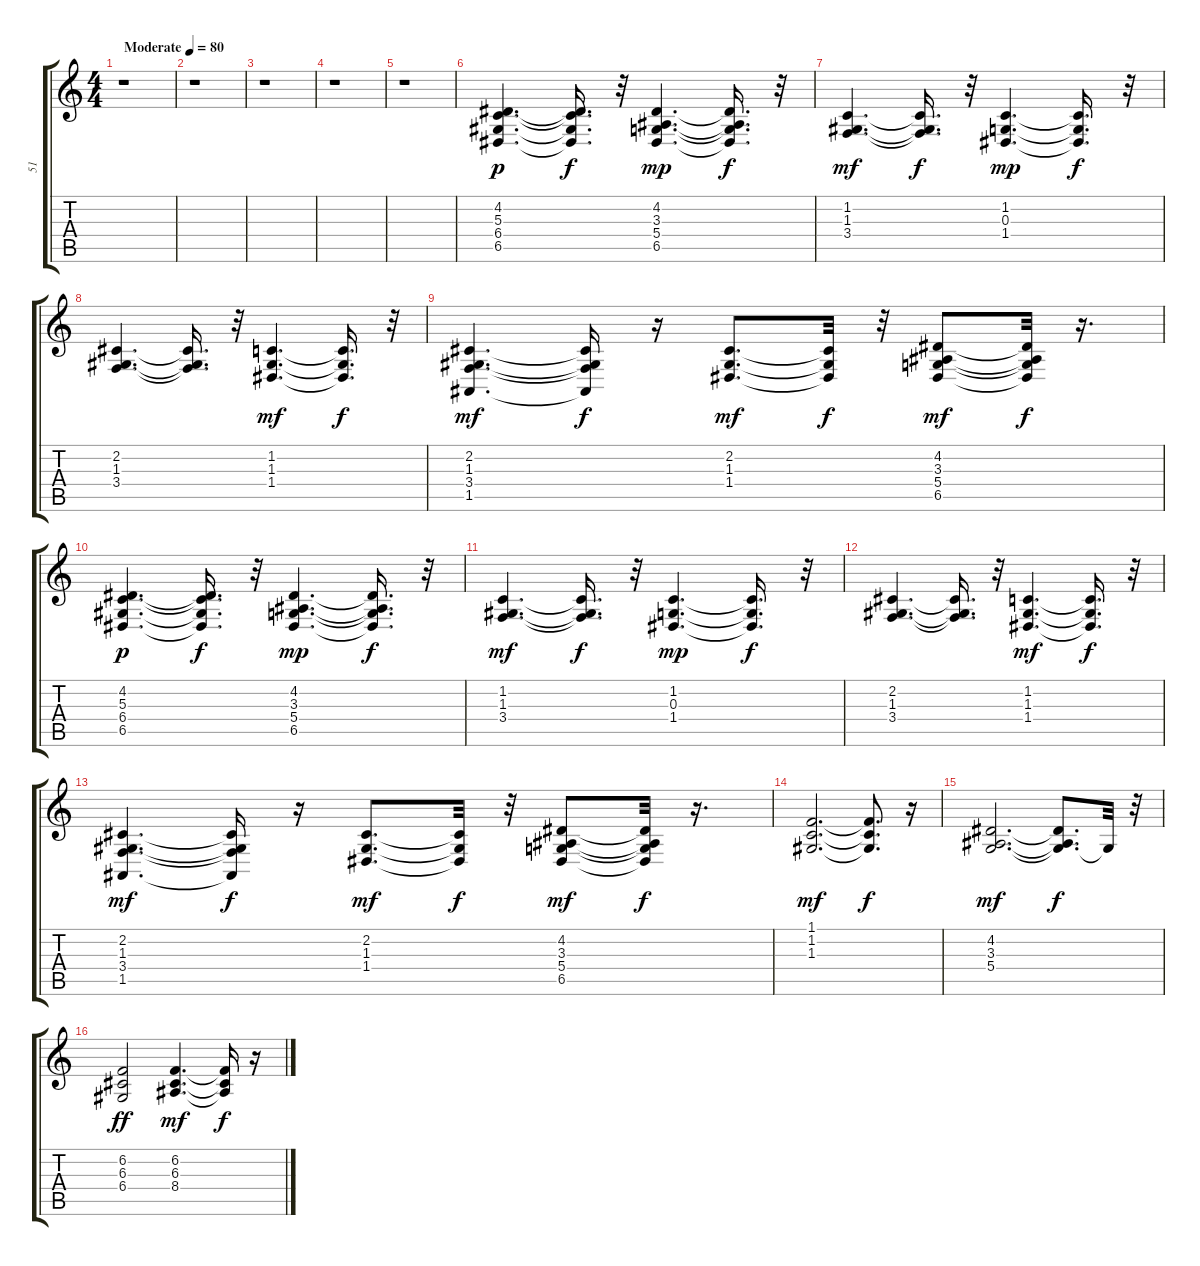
\track ("51" "51") {instrument synthstrings1}
\staff {score tabs}
\tuning (E4 B3 G3 D3 A2 E2) {hide}
\ts (4 4)
\tempo (80 "Moderate")
\clef g2
\ks c
r.1{dy p instrument synthstrings1} |
r.1 |
r.1 |
r.1 |
r.1 |
(4.2 5.3 6.4 6.5).4{d} (4.2{t} 5.3{t} 6.4{t} 6.5{t}).16{d dy f} r.32 (4.2 3.3 5.4 6.5).4{d dy mp} (4.2{t} 3.3{t} 5.4{t} 6.5{t}).16{d dy f} r.32 |
(1.2 1.3 3.4).4{d dy mf} (1.2{t} 1.3{t} 3.4{t}).16{d dy f} r.32 (1.2 0.3 1.4).4{d dy mp} (1.2{t} 0.3{t} 1.4{t}).16{d dy f} r.32 |
(2.2 1.3 3.4).4{d} (2.2{t} 1.3{t} 3.4{t}).16{d} r.32 (1.2 1.3 1.4).4{d dy mf} (1.2{t} 1.3{t} 1.4{t}).16{d dy f} r.32 |
(2.2 1.3 3.4 1.5).4{d dy mf} (2.2{t} 1.3{t} 3.4{t} 1.5{t}).16{dy f} r.16 (2.2 1.3 1.4).8{d dy mf} (2.2{t} 1.3{t} 1.4{t}).32{dy f} r.32 (4.2 3.3 5.4 6.5).8{dy mf} (4.2{t} 3.3{t} 5.4{t} 6.5{t}).32{dy f} r.16{d} |
(4.2 5.3 6.4 6.5).4{d dy p} (4.2{t} 5.3{t} 6.4{t} 6.5{t}).16{d dy f} r.32 (4.2 3.3 5.4 6.5).4{d dy mp} (4.2{t} 3.3{t} 5.4{t} 6.5{t}).16{d dy f} r.32 |
(1.2 1.3 3.4).4{d dy mf} (1.2{t} 1.3{t} 3.4{t}).16{d dy f} r.32 (1.2 0.3 1.4).4{d dy mp} (1.2{t} 0.3{t} 1.4{t}).16{d dy f} r.32 |
(2.2 1.3 3.4).4{d} (2.2{t} 1.3{t} 3.4{t}).16{d} r.32 (1.2 1.3 1.4).4{d dy mf} (1.2{t} 1.3{t} 1.4{t}).16{d dy f} r.32 |
(2.2 1.3 3.4 1.5).4{d dy mf} (2.2{t} 1.3{t} 3.4{t} 1.5{t}).16{dy f} r.16 (2.2 1.3 1.4).8{d dy mf} (2.2{t} 1.3{t} 1.4{t}).32{dy f} r.32 (4.2 3.3 5.4 6.5).8{dy mf} (4.2{t} 3.3{t} 5.4{t} 6.5{t}).32{dy f} r.16{d} |
(1.1 1.2 1.3).2{d dy mf} (1.1{t} 1.2{t} 1.3{t}).8{d dy f} r.16 |
(4.2 3.3 5.4).2{d dy mf} (4.2{t} 3.3{t} 5.4{t}).8{d dy f} 5.4{t}.32 r.32 |
(6.2 6.3 6.4).2{dy ff} (6.2 6.3 8.4).4{d dy mf} (6.2{t} 6.3{t} 8.4{t}).16{dy f} r.16
